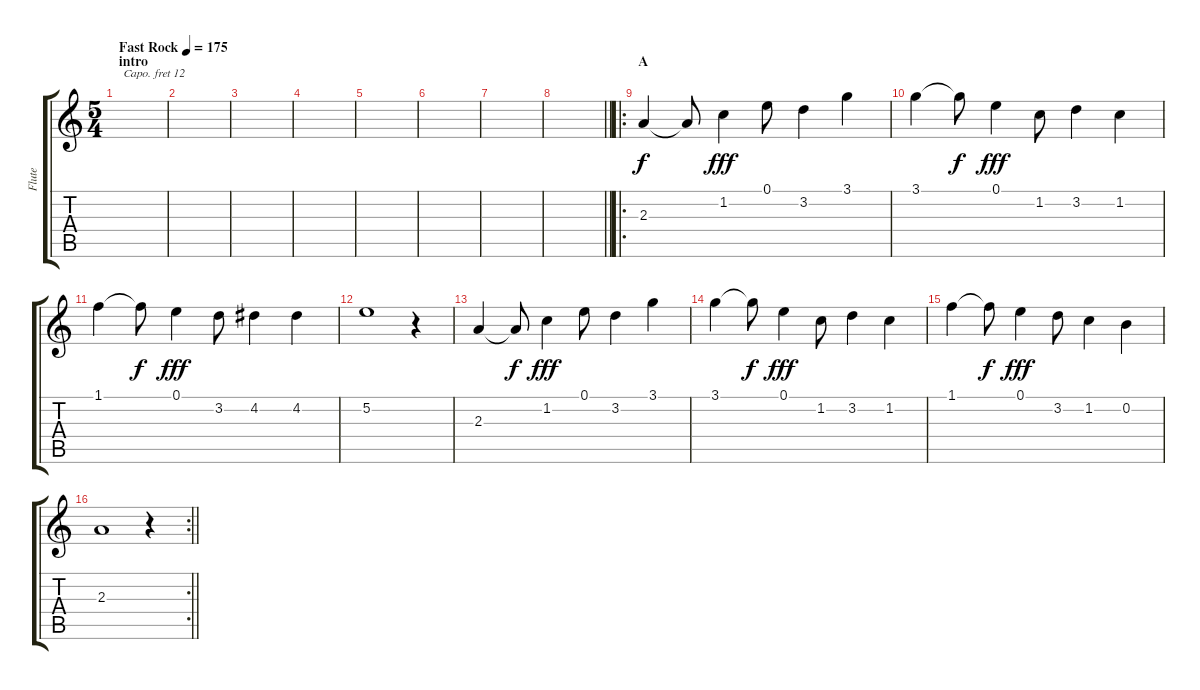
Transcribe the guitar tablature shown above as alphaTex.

\track ("Flute" "Flute") {instrument flute}
\staff {score tabs}
\capo 12
\tuning (E4 B3 G3 D3 A2 E2) {hide}
\ts (5 4)
\section ("" "intro")
\tempo (175 "Fast Rock")
\clef g2
\ks c
|
|
|
|
|
|
|
\barLineRight lightlight
|
\ro
\section ("" "A")
2.3.4 2.3{t}.8{dy f} 1.2.4{dy fff} 0.1.8 3.2.4 3.1.4 |
3.1.4 3.1{t}.8{dy f} 0.1.4{dy fff} 1.2.8 3.2.4 1.2.4 |
1.1.4 1.1{t}.8{dy f} 0.1.4{dy fff} 3.2.8 4.2.4 4.2.4 |
5.2.1 r.4 |
2.3.4 2.3{t}.8{dy f} 1.2.4{dy fff} 0.1.8 3.2.4 3.1.4 |
3.1.4 3.1{t}.8{dy f} 0.1.4{dy fff} 1.2.8 3.2.4 1.2.4 |
1.1.4 1.1{t}.8{dy f} 0.1.4{dy fff} 3.2.8 1.2.4 0.2.4 |
\rc 2
\barLineRight lightlight
2.3.1 r.4
